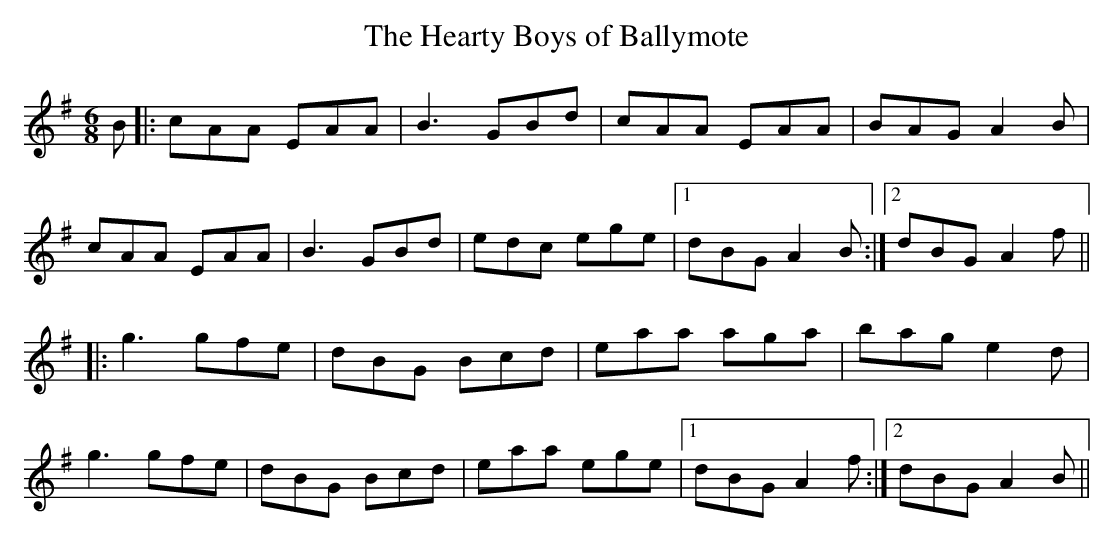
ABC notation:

X:1
T:Hearty Boys of Ballymote, The
M:6/8
K:Ador
B|:cAA EAA|B3 GBd|cAA EAA|BAG A2B|
cAA EAA|B3 GBd|edc ege|1 dBG A2B:|2 dBG A2f||
|:g3 gfe|dBG Bcd|eaa aga|bag e2d|
g3 gfe|dBG Bcd|eaa ege|1 dBG A2f:|2 dBG A2B||
